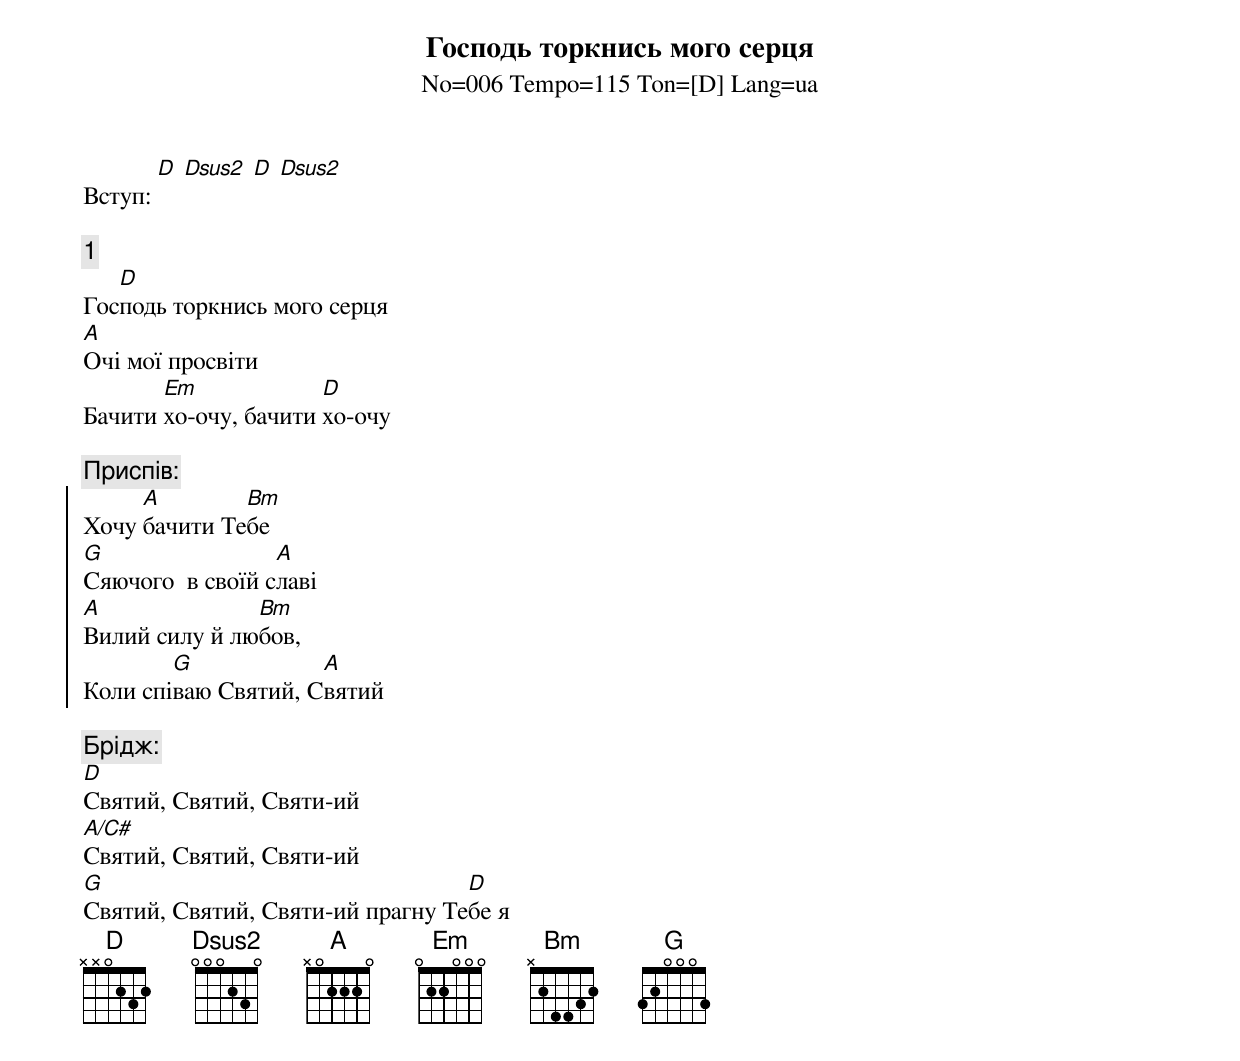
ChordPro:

{title:Господь торкнись мого серця}
{subtitle:No=006 Tempo=115 Ton=[D] Lang=ua}

Вступ: [D] [Dsus2] [D] [Dsus2]

{c: 1}
Гос[D]подь торкнись мого серця
[A]Очі мої просвіти
Бачити [Em]хо-очу, бачити [D]хо-очу

{c: Приспів:}
{soc}
Хочу [A]бачити Те[Bm]бе
[G]Сяючого  в своїй с[A]лаві
[A]Вилий силу й лю[Bm]бов,
Коли спі[G]ваю Святий, С[A]вятий
{eoc}

{c: Брідж:}
[D]Святий, Святий, Святи-ий
[A/C#]Святий, Святий, Святи-ий
[G]Святий, Святий, Святи-ий прагну Те[D]бе я
